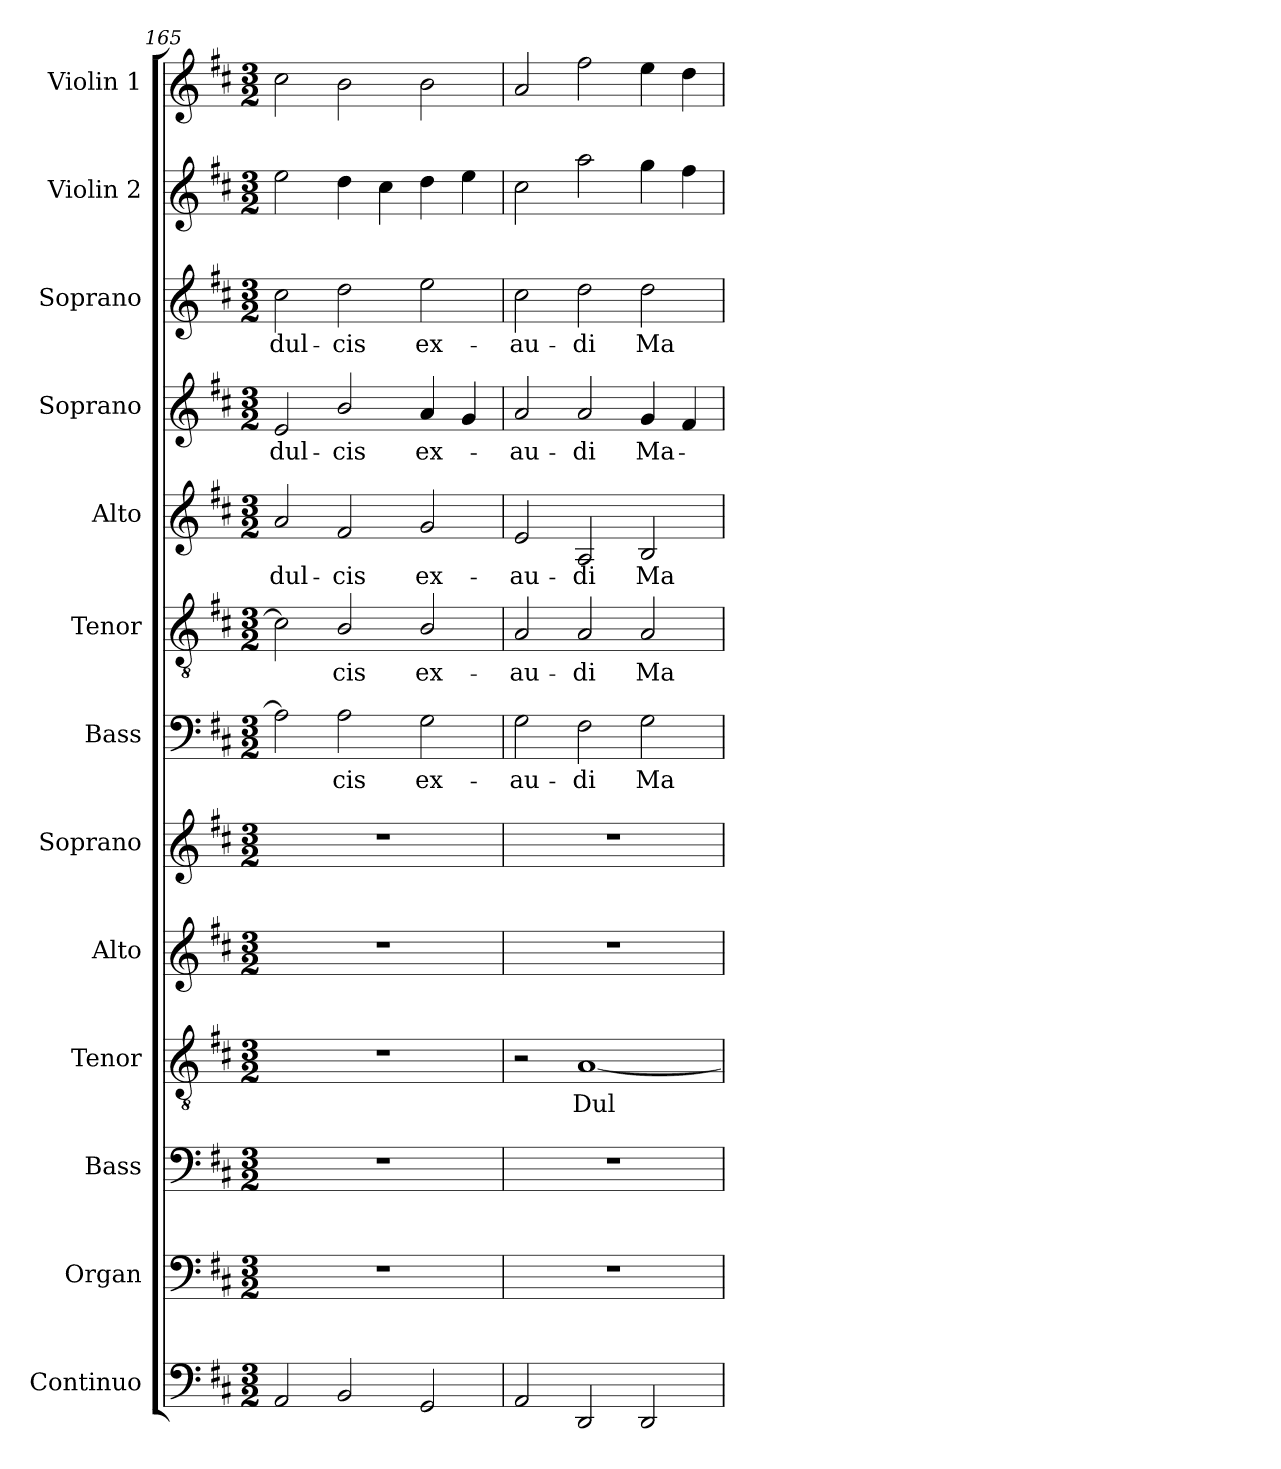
**kern	**kern	**kern	**kern	**text	**kern	**kern	**kern	**text	**kern	**text	**kern	**text	**kern	**text	**kern	**text	**kern	**kern
*part13	*part12	*part11	*part10	*part10	*part9	*part8	*part7	*part7	*part6	*part6	*part5	*part5	*part4	*part4	*part3	*part3	*part2	*part1
*staff13	*staff12	*staff11	*staff10	*staff10	*staff9	*staff8	*staff7	*staff7	*staff6	*staff6	*staff5	*staff5	*staff4	*staff4	*staff3	*staff3	*staff2	*staff1
*I"Continuo	*I"Organ	*I"Bass	*I"Tenor	*	*I"Alto	*I"Soprano	*I"Bass	*	*I"Tenor	*	*I"Alto	*	*I"Soprano	*	*I"Soprano	*	*I"Violin 2	*I"Violin 1
*I'Cont.	*I'Org.	*I'B.	*I'T.	*	*I'A.	*I'S.	*I'B.	*	*I'T.	*	*I'A.	*	*I'S.	*	*I'S.	*	*I'Vln. 2	*I'Vln. 1
*clefF4	*clefF4	*clefF4	*clefGv2	*	*clefG2	*clefG2	*clefF4	*	*clefGv2	*	*clefG2	*	*clefG2	*	*clefG2	*	*clefG2	*clefG2
*	*	*	*ITrd7c12	*	*	*	*	*	*ITrd7c12	*	*	*	*	*	*	*	*	*
*k[f#c#]	*k[f#c#]	*k[f#c#]	*k[f#c#]	*	*k[f#c#]	*k[f#c#]	*k[f#c#]	*	*k[f#c#]	*	*k[f#c#]	*	*k[f#c#]	*	*k[f#c#]	*	*k[f#c#]	*k[f#c#]
*D:	*D:	*D:	*D:	*	*D:	*D:	*D:	*	*D:	*	*D:	*	*D:	*	*D:	*	*D:	*D:
*M3/2	*M3/2	*M3/2	*M3/2	*	*M3/2	*M3/2	*M3/2	*	*M3/2	*	*M3/2	*	*M3/2	*	*M3/2	*	*M3/2	*M3/2
=165	=165	=165	=165	=165	=165	=165	=165	=165	=165	=165	=165	=165	=165	=165	=165	=165	=165	=165
!	!LO:N:vis=1	!LO:N:vis=1	!LO:N:vis=1	!	!LO:N:vis=1	!LO:N:vis=1	!	!	!	!	!	!	!	!	!	!	!	!
!	!	!	!	!	!	!	!	!	!	!	!	!LO:LY:b:color=#000000	!	!	!	!	!	!
!	!	!	!	!	!	!	!	!	!	!	!	!	!	!LO:LY:b:color=#000000	!	!	!	!
!	!	!	!	!	!	!	!	!	!	!	!	!	!	!	!	!LO:LY:b:color=#000000	!	!
2AAi/	1.r	1.r	1.r	.	1.r	1.r	2Ai\]	.	2C#i\]	.	2ai/	dul-	2ei/	dul-	2cc#i\	dul-	2eei\	2cc#i\
!	!	!	!	!	!	!	!	!LO:LY:b:color=#000000	!	!	!	!	!	!	!	!	!	!
!	!	!	!	!	!	!	!	!	!	!LO:LY:b:color=#000000	!	!	!	!	!	!	!	!
!	!	!	!	!	!	!	!	!	!	!	!	!LO:LY:b:color=#000000	!	!	!	!	!	!
!	!	!	!	!	!	!	!	!	!	!	!	!	!	!LO:LY:b:color=#000000	!	!	!	!
!	!	!	!	!	!	!	!	!	!	!	!	!	!	!	!	!LO:LY:b:color=#000000	!	!
2BBi/	.	.	.	.	.	.	2Ai\	-cis	2BBi/	-cis	2f#i/	-cis	2bi/	-cis	2ddi\	-cis	4ddi\	2bi\
.	.	.	.	.	.	.	.	.	.	.	.	.	.	.	.	.	4cc#i\	.
!	!	!	!	!	!	!	!	!LO:LY:b:color=#000000	!	!	!	!	!	!	!	!	!	!
!	!	!	!	!	!	!	!	!	!	!LO:LY:b:color=#000000	!	!	!	!	!	!	!	!
!	!	!	!	!	!	!	!	!	!	!	!	!LO:LY:b:color=#000000	!	!	!	!	!	!
!	!	!	!	!	!	!	!	!	!	!	!	!	!	!LO:LY:b:color=#000000	!	!	!	!
!	!	!	!	!	!	!	!	!	!	!	!	!	!	!	!	!LO:LY:b:color=#000000	!	!
2GGi/	.	.	.	.	.	.	2Gi\	ex-	2BBi/	ex-	2gi/	ex-	4ai/	ex-	2eei\	ex-	4ddi\	2bi\
.	.	.	.	.	.	.	.	.	.	.	.	.	4gi/	.	.	.	4eei\	.
=166	=166	=166	=166	=166	=166	=166	=166	=166	=166	=166	=166	=166	=166	=166	=166	=166	=166	=166
!	!LO:N:vis=1	!LO:N:vis=1	!	!	!LO:N:vis=1	!LO:N:vis=1	!	!	!	!	!	!	!	!	!	!	!	!
!	!	!	!	!	!	!	!	!LO:LY:b:color=#000000	!	!	!	!	!	!	!	!	!	!
!	!	!	!	!	!	!	!	!	!	!LO:LY:b:color=#000000	!	!	!	!	!	!	!	!
!	!	!	!	!	!	!	!	!	!	!	!	!LO:LY:b:color=#000000	!	!	!	!	!	!
!	!	!	!	!	!	!	!	!	!	!	!	!	!	!LO:LY:b:color=#000000	!	!	!	!
!	!	!	!	!	!	!	!	!	!	!	!	!	!	!	!	!LO:LY:b:color=#000000	!	!
2AAi/	1.r	1.r	2r	.	1.r	1.r	2Gi\	-au-	2AAi/	-au-	2ei/	-au-	2ai/	-au-	2cc#i\	-au-	2cc#i\	2ai/
!	!	!	!	!LO:LY:b:color=#000000	!	!	!	!	!	!	!	!	!	!	!	!	!	!
!	!	!	!	!	!	!	!	!LO:LY:b:color=#000000	!	!	!	!	!	!	!	!	!	!
!	!	!	!	!	!	!	!	!	!	!LO:LY:b:color=#000000	!	!	!	!	!	!	!	!
!	!	!	!	!	!	!	!	!	!	!	!	!LO:LY:b:color=#000000	!	!	!	!	!	!
!	!	!	!	!	!	!	!	!	!	!	!	!	!	!LO:LY:b:color=#000000	!	!	!	!
!	!	!	!	!	!	!	!	!	!	!	!	!	!	!	!	!LO:LY:b:color=#000000	!	!
2DDi/	.	.	[<1AAi	Dul-	.	.	2F#i\	-di	2AAi/	-di	2Ai/	-di	2ai/	-di	2ddi\	-di	2aai\	2ff#i\
!	!	!	!	!	!	!	!	!LO:LY:b:color=#000000	!	!	!	!	!	!	!	!	!	!
!	!	!	!	!	!	!	!	!	!	!LO:LY:b:color=#000000	!	!	!	!	!	!	!	!
!	!	!	!	!	!	!	!	!	!	!	!	!LO:LY:b:color=#000000	!	!	!	!	!	!
!	!	!	!	!	!	!	!	!	!	!	!	!	!	!LO:LY:b:color=#000000	!	!	!	!
!	!	!	!	!	!	!	!	!	!	!	!	!	!	!	!	!LO:LY:b:color=#000000	!	!
2DDi/	.	.	.	.	.	.	2Gi\	Ma-	2AAi/	Ma-	2Bi/	Ma-	4gi/	Ma-	2ddi\	Ma-	4ggi\	4eei\
.	.	.	.	.	.	.	.	.	.	.	.	.	4f#i/	.	.	.	4ff#i\	4ddi\
=	=	=	=	=	=	=	=	=	=	=	=	=	=	=	=	=	=	=
*-	*-	*-	*-	*-	*-	*-	*-	*-	*-	*-	*-	*-	*-	*-	*-	*-	*-	*-
